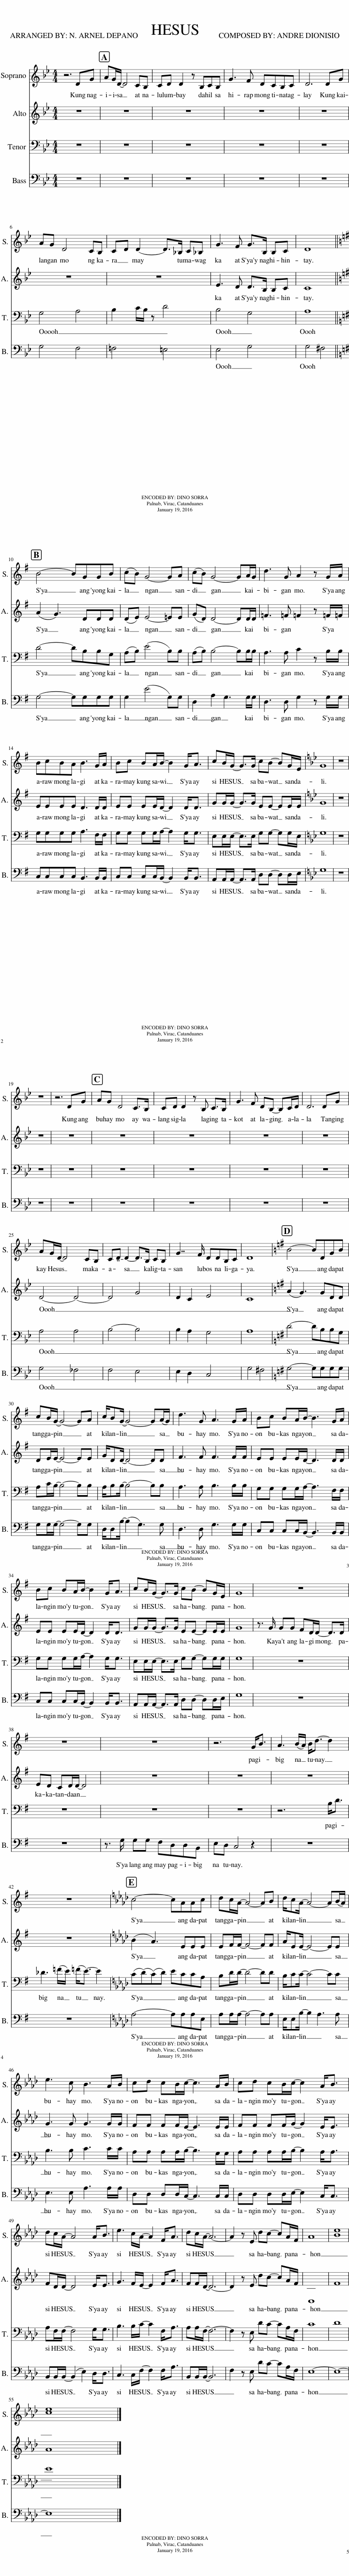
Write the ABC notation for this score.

X:1
%%score 1 2 3 4
L:1/8
M:4/4
I:linebreak $
K:Bb
V:1 treble
V:2 treble
V:3 bass
V:4 bass
V:1
 z6 DG | AG/D/- D4 CB, | CD D2 z B,CB, | G3 F DCB,C | D6 DG |$ %5
 AG D4 CB, | CD D2- D>_B, C_B, | G3 F G>B, B,C | D8 ||$[K:G] B4- BGGB | %10
 (cB) G4- GA | (cB) G4- GA/G/ | d3 G A2 z G/A/ |$ BcBA B3 G/A/ | Bc BA/B/- B2 G<A | %15
 cB/G/- G>G cB- BG/E/ |[K:Bb] G8 | z8 |$ z8 | z6 DG | %20
 AG D4 C>B, | CD D2 z B, C>B, | G3 F DB,- B,C/D/ | D6 DG |$ AG/D/- D4 CB, | %25
 CD D2- D>B, CB, | G7/2 F/ DDB,C | D8 |[K:G] B4- BDGB |$ cB/G/- G4- GA | %30
 c/BG/- G4- G(A/G/) | d3 G A3 G/A/ | Bc BA/B/- B3 G/A/ |$ Bc BA/B/- B2 G<A | cB/G/- G>G cB- BG/E/ | %35
 G8 | z8 |$ z8 | z8 | z6 G<B | %40
 A3 (B/A/) B<d- d2 |$ z8 |[K:Ab] c4- cAAc | dc/A/- A4- AB | d/cA/- A4- A(B/A/) |$ %45
 e3 c B3 A/B/ | cd cB/c/- c3 A/B/ | cd cB/c/- c2 A<B |$ dc/A/- A4 A<B | e3 c/A/- A2 F<A | %50
 dc/A/- A6- | A2 z E dc- cA/F/ | A8 | [Be]8 |$ [ce]8 |] %55
V:2
 z8 | z8 | z8 | z8 | z8 |$ %5
 z8 | z8 | E3 D D>B, B,C | C8 ||$[K:G] (A2 G3) DDD | %10
 (DE) E4- =EE | (GD) D4- DD/D/ | =F3 =F =F2 z =F/=F/ |$ EEEE D3 D/D/ | EE EE/D/- D2 D<D | %15
 GG/G/- G>G EE- EE/E/ |[K:Bb] G8 | z8 |$ z8 | z8 | %20
 z8 | z8 | z8 | z8 |$ D4- D4- | %25
 D4 G4 | D2 C2 E4 | C8 |[K:G] (A2 G3) GDD |$ DE/E/- E4- EE | %30
 G/DD/- D4- DD | F3 F F3 F/F/ | EE EE/D/- D3 D/D/ |$ EE EE/D/- D2 D<D | GG/G/- G>G EE- EE/E/ | %35
 G8 | z3/2 G/ GG FD/D/- D>D |$ ED CD/D/- D4 | z8 | z8 | %40
 z8 |$ z8 |[K:Ab] (B2 A3) EEE | EF/F/- F4- FF | A/EE/- E4- EE |$ %45
 G3 G G3 G/G/ | FF FF/E/- E3 E/E/ | FF FF/G/- G2 E<E |$ FD/D/- D4 E<E | G3 F/E/- E2 F<A | %50
 FF/D/- D6- | D2 z E dc- cA/F/ | C8 | F8 |$ A8 |] %55
V:3
 z8 | z8 | z8 | z8 | z8 |$ %5
 G,4 A,4 | B,2 C/B,/ z D4 | B,4 G,4 | A,8 ||$[K:G] D4- DB,B,G, | %10
 (A,B,) (E4 B,)B, | (A,B,) B,4- B,B,/B,/ | A,3 A, C2 z B,/B,/ |$ G,G,G,G, A,3 F,/F,/ | G,G, G,G,/A,/- A,2 G,<G, | %15
 E,E,/E,/- E,>E, G,G,- G,G,/E,/ |[K:Bb] G,8 | z8 |$ z8 | z8 | %20
 z8 | z8 | z8 | z8 |$ A,4 A,4 | %25
 B,4- B,4 | B,2 A,2 G,4 | A,8 |[K:G] D4- DB,B,G, |$ A,C/B,/- B,4- B,B, | %30
 A,/B,B,/- B,4- B,B, | A,3 A, B,3 B,/B,/ | G,G, G,G,/A,/- A,3 F,/F,/ |$ G,G, G,G,/A,/- A,2 G,<G, | E,E,/E,/- E,>E, G,G,- G,G,/G,/ | %35
 G,8 | z8 |$ z8 | z8 | z8 | %40
 z6 B,<D |$ _D3 (=F/E/) (=F<E-) E2 |[K:Ab] (C(D)(C)D) ECCA, | B,D/D/- D4- DD | B,/CC/- C4- CC |$ %45
 B,3 B, C3 C/C/ | A,A, A,A,/B,/- B,3 G,/G,/ | A,A, A,A,/B,/- B,2 A,<A, |$ A,F,/F,/- F,4 G,<G, | B,3 B,/C/- C2 F,<A, | %50
 A,A,/F,/- F,6- | F,2 z E, DC- CA,/F,/ | C8 | D8 |$ E8 |] %55
V:4
 z8 | z8 | z8 | z8 | z8 |$ %5
 G,4 F,4 | =F,4 =E,4 | E,4 G,4 | G,4 ^F,4 ||$[K:G] G,4- G,G,G,G, | %10
 G,2 (E4 G,)G, | D,2 A,2 G,3 G,/G,/ | D,3 D, G,2 z G,/G,/ |$ C,C,C,C, B,,3 B,,/B,,/ | C,C, C,C,/B,,/- B,,2 B,,<B,, | %15
 A,,A,,/A,,/- A,,>A,, D,D,- D,D,/E,/ |[K:Bb] G,8 | z8 |$ z8 | z8 | %20
 z8 | z8 | z8 | z8 |$ G,4 _F,4 | %25
 F,4 E,4 | E,2 D,2 C,4 | G,4 ^F,4 |[K:G] G,4- G,G,G,G, |$ G,G,/G,/- G,4- G,G, | %30
 D,/D,B,/- (B,2 G,3) G, | D,3 D, G,3 G,/G,/ | C,C, C,C,/B,,/- B,,3 B,,/B,,/ |$ C,C, C,C,/B,,/- B,,2 B,,<B,, | A,,A,,/A,,/- A,,>A,, D,D,- D,D,/E,/ | %35
 G,8 | z8 |$ z8 | z3/2 G,/ G,G, F,D,D,B,, | E,D, C,4 z2 | %40
 z8 |$ z8 |[K:Ab] A,4- A,A,A,E, | A,A,/A,/- A,4- A,A, | E,/E,B,/- B,2 A,3 A, |$ %45
 E,3 E, A,3 A,/A,/ | D,D, D,D,/C,/- C,3 C,/C,/ | D,D, D,D,/E,/- E,2 C,<C, |$ B,,B,,/B,,/- (B,,2 E,2) D,<D, | C,3 C,/F,/- F,2 F,<A, | %50
 B,,B,,/B,,/- B,,6 | F,2 z E, DC- CA,/F,/ | E,8- | E,8- |$ E,8 |] %55
